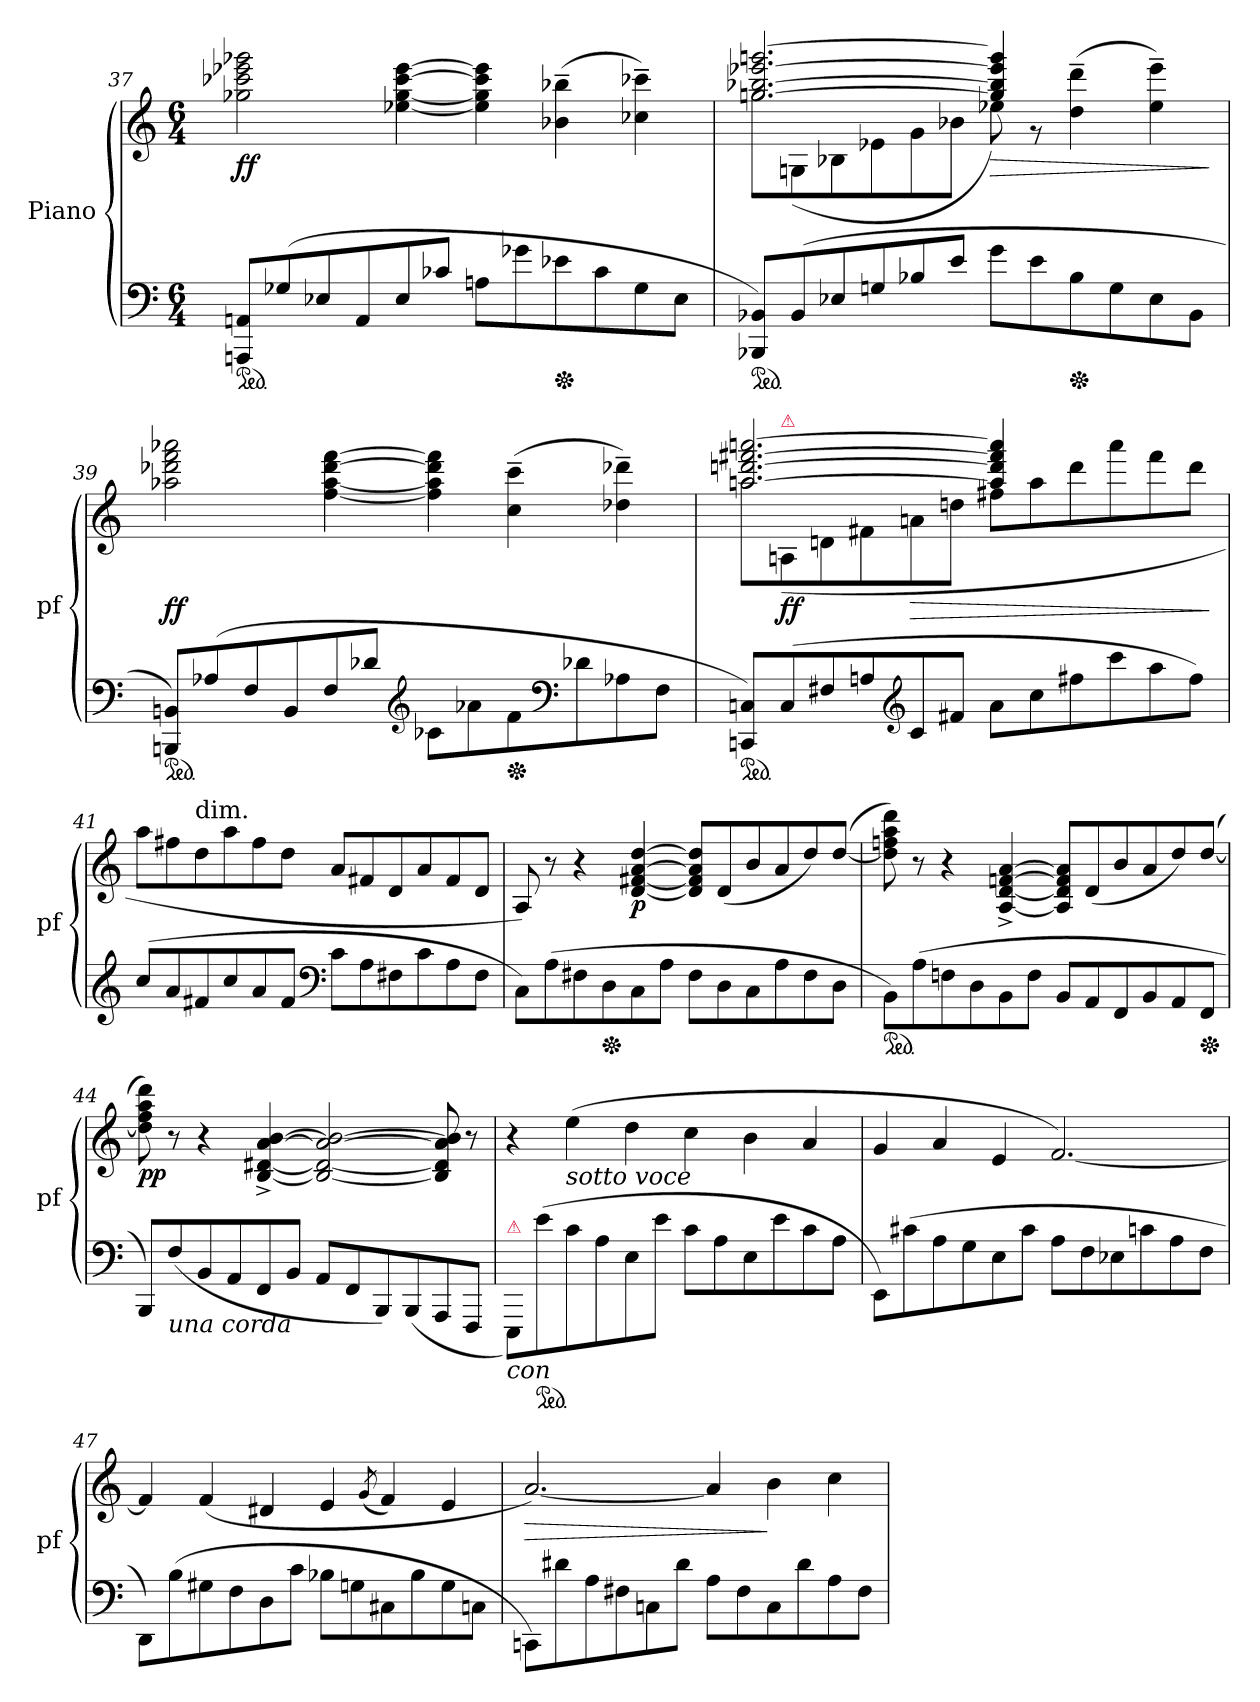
**kern	**kern	**dynam
*part2	*part1	*part1
*staff2	*staff1	*staff1
*I"Piano	*I"Piano	*
*I'pf	*I'pf	*
*clefF4	*clefG2	*
*k[]	*k[]	*
*a:	*a:	*
*M6/4	*M6/4	*
*ped	*	*
=37	=37	=37
8AAAn/ 8AAn/L	2gg-X\ 2ccc-X\ 2eee-X\ 2ggg-X\	ff
(8G-X/	.	.
8E-X/	.	.
8AA/	.	.
8E-/	[4ee-X\ [4gg-\ [4ccc-\ [4eee-\	.
8c-X/J	.	.
8An\L	4ee-]\ 4gg-]\ 4ccc-]\ 4eee-]\	.
8g-X\	.	.
*Xped	*	*
8e-X\	(4b-X~\ 4bb-X~\	.
8c-\	.	.
8G-\	4cc-X~\ 4ccc-X~\)	.
8E-\J	.	.
=38	=38	=38
*	*^	*
!	!	!LO:N:vis=2	!
*ped	*	*	*
8BBB-X/ 8BB-X/L)	[2.ggn/ [2.bb-X/ [2.eee-X/ [2.gggn/	8gg\	.
(8BB-/	.	(8Gn\	.
8E-X/	.	8B-X\	.
8Gn/	.	8e-X\	.
8B-X/	.	8g\	.
8e/J	.	8b-X\J	.
!	!	!	!LO:HP:b
8g\L	4gg]/ 4bb-]/ 4eee-]/ 4ggg]/	8ee-X\)	>
8e\	.	8r	.
*Xped	*	*	*
8B-\	(4dd~\ 4ddd~\	2ryy	.
8G\	.	.	.
8E-\	4ee-~\ 4eee-~\)	.	.
8BB-\J	.	.	.
*	*v	*v	*
.	.	]
=39	=39	=39
*ped	*	*
8BBBn/ 8BBn/L)	2aa-X\ 2ddd-X\ 2fff\ 2aaa-X\	ff
(8A-X/	.	.
8F/	.	.
8BB/	.	.
8F/	[4ff\ [4aa-\ [4ddd-\ [4fff\	.
8d-X/J	.	.
*clefG2	*	*
8c-X\L	4ff]\ 4aa-]\ 4ddd-]\ 4fff]\	.
8a-X\	.	.
*Xped	*	*
8f\	(4cc~\ 4ccc~\	.
*clefF4	*	*
8d-X\	.	.
8A-X\	4dd-X~\ 4ddd-X~\)	.
8F\J	.	.
=40	=40	=40
*	*^	*
!	!	!LO:N:vis=2	!
*ped	*	*	*
8CCn/ 8Cn/L)	[2.aan/ [2.dddn/ [2.fff#X/ [2.aaan/	8aa\	.
!	!	!LO:TX:a:color=crimson:t=⚠	!
(8C/	.	(8An\	ff
8F#X/	.	8dn\	.
8An/	.	8f#X\	.
*clefG2	*	*	*
!	!	!	!LO:HP:b
8c/	.	8an\	>
8f#X/J	.	8ddn\J	.
8a\L	4aa]/ 4ddd]/ 4fff#]/ 4aaa]/	8ff#X\L	.
8cc\	.	8aa\	.
8ff#X\	2ryy	8ddd\	.
8ccc\	.	8aaa\	.
8aa\	.	8fff#\	.
8ff#\J)	.	8ddd\J	.
*	*v	*v	*
.	.	]
=41	=41	=41
(8cc/L	8aa\L	.
8a/	8ff#X\	.
!	!LO:TX:t=dim.	!
8f#X/	8dd\	.
8cc/	8aa\	.
8a/	8ff#\	.
8f#/J	8dd\J	.
*clefF4	*	*
8c\L	8a/L	.
8A\	8f#X/	.
8F#X\	8d/	.
8c\	8a/	.
8A\	8f#/	.
8F#\J	8d/J	.
=42	=42	=42
8C\L)	8A/)	.
(8A\	8r	.
8F#X\	4r	.
*Xped	*	*
8D\	.	.
8C\	[4d/ [4f#X/ [4a/ [4dd/	p
8A\J	.	.
8F#\L	8d]/ 8f#]/ 8a]/ 8dd]/L	.
8D\	(8d/	.
8C\	8b/	.
8A\	8a/	.
8F#\	8dd/)	.
8D\J	([8dd/J	.
=43	=43	=43
*ped	*	*
8BB\L)	8dd]\ 8ffn\ 8aa\ 8ddd\)	.
(8A\	8r	.
8Fn\	4r	.
8D\	.	.
8BB\	[4A^/ [4d^/ [4fn^/ [4a^/	.
8F\J	.	.
8BB/L	8A]/ 8d]/ 8f]/ 8a]/L	.
8AA/	(8d/	.
8FF/	8b/	.
8BB/	8a/	.
8AA/	8dd/)	.
*Xped	*	*
8FF/J	([8dd/J	.
=44	=44	=44
8BBB/L)	8dd]\ 8ff\ 8aa\ 8ddd\)	pp
!LO:TX:b:i:t=una corda	!	!
(8F/	8r	.
8BB/	4r	.
8AA/	.	.
8FF/	[4B^/ [4d#X^/ [4a^/ [4b^/	.
8BB/J	.	.
8AA/L	2B_/ 2d#_/ 2a_/ 2b_/	.
8FF/	.	.
8BBB/)	.	.
(<8BBB/	.	.
8AAA/	8B]/ 8d#]/ 8a]/ 8b]/	.
8FFF/J	8r	.
=45	=45	=45
!LO:TX:b:i:t=con	!	!
!LO:TX:a:color=crimson:t=⚠	!	!
8EEE/L)	4r	.
*ped	*	*
(8e\	.	.
!	!LO:TX:b:i:t=sotto voce	!
8c\	(4ee\	.
8A\	.	.
8E\	4dd\	.
8e\J	.	.
8c\L	4cc\	.
8A\	.	.
8E\	4b\	.
8e\	.	.
8c\	4a/	.
8A\J	.	.
=46	=46	=46
8EE\L)	4g/	.
(8c#X\	.	.
8A\	4a/	.
8G\	.	.
8E\	4e/	.
8c#\J	.	.
8A\L	[2.f/)	.
8F\	.	.
8E-X\	.	.
8cn\	.	.
8A\	.	.
8F\J	.	.
=47	=47	=47
8DD\L)	4f/]	.
(8B\	.	.
8G#X\	(>4f/	.
8F\	.	.
8D\	4d#X/	.
8c\J	.	.
8B-X\L	4e/	.
8Gn\	.	.
.	(<8qg/	.
8C#X\	4f/)	.
8B-\	.	.
8G\	4e/	.
8Cn\J	.	.
=48	=48	=48
!	!	!LO:HP:b
8CCn\L)	[2.a/)	>
8d#X\	.	.
8A\	.	.
8F#X\	.	.
8Cn\	.	.
8d#\J	.	.
8A\L	4a/]	.
8F#\	.	.
8C\	4b\	]
8d#\	.	.
8A\	4cc\	.
8F#\J	.	.
=	=	=
*-	*-	*-
